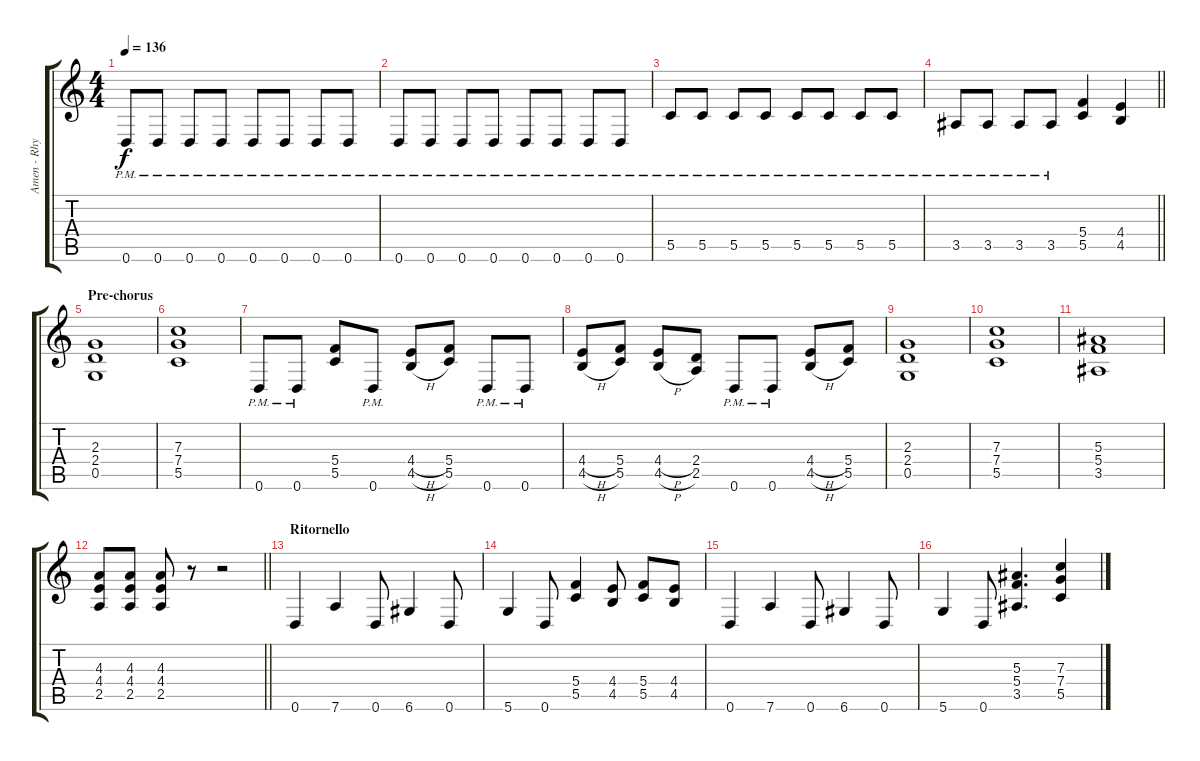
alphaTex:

\track ("Amen - Rhythm guitar" "Amen - Rhy") {instrument distortionguitar}
\staff {score tabs}
\tuning (D4 A3 F3 C3 G2 D2) {hide}
\ts (4 4)
\tempo 136
\clef g2
\ks c
0.6{pm}.8{dy f} 0.6{pm}.8 0.6{pm}.8 0.6{pm}.8 0.6{pm}.8 0.6{pm}.8 0.6{pm}.8 0.6{pm}.8 |
0.6{pm}.8 0.6{pm}.8 0.6{pm}.8 0.6{pm}.8 0.6{pm}.8 0.6{pm}.8 0.6{pm}.8 0.6{pm}.8 |
5.5{pm}.8 5.5{pm}.8 5.5{pm}.8 5.5{pm}.8 5.5{pm}.8 5.5{pm}.8 5.5{pm}.8 5.5{pm}.8 |
\barLineRight lightlight
3.5{pm}.8 3.5{pm}.8 3.5{pm}.8 3.5{pm}.8 (5.4 5.5).4 (4.4 4.5).4 |
\section ("" "Pre-chorus")
(2.3 2.4 0.5).1 |
(7.3 7.4 5.5).1 |
0.6{pm}.8 0.6{pm}.8 (5.4 5.5).8 0.6{pm}.8 (4.4{h} 4.5{h}).8 (5.4 5.5).8 0.6{pm}.8 0.6{pm}.8 |
(4.4{h} 4.5{h}).8 (5.4 5.5).8 (4.4{h} 4.5{h}).8 (2.4 2.5).8 0.6{pm}.8 0.6{pm}.8 (4.4{h} 4.5{h}).8 (5.4 5.5).8 |
(2.3 2.4 0.5).1 |
(7.3 7.4 5.5).1 |
(5.3 5.4 3.5).1 |
\barLineRight lightlight
(4.3 4.4 2.5).8 (4.3 4.4 2.5).8 (4.3 4.4 2.5).8 r.8 r.2 |
\section ("" "Ritornello")
0.6.4 7.6.4 0.6.8 6.6.4 0.6.8 |
5.6.4 0.6.8 (5.4 5.5).4 (4.4 4.5).8 (5.4 5.5).8 (4.4 4.5).8 |
0.6.4 7.6.4 0.6.8 6.6.4 0.6.8 |
5.6.4 0.6.8 (5.3 5.4 3.5).4{d} (7.3 7.4 5.5).4
